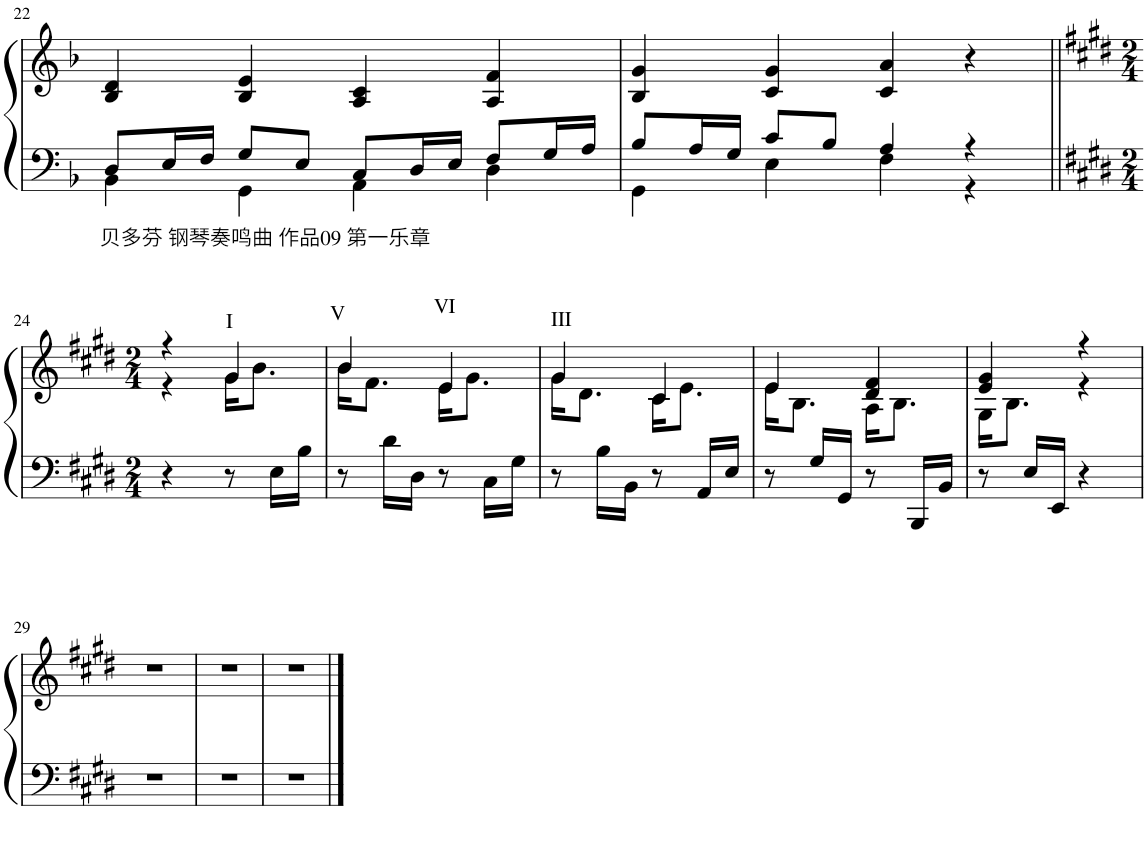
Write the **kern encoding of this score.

**kern	**kern
*part1	*part1
*staff2	*staff1
*I"钢琴	*
!!LO:PB:g=z
*clefF4	*clefG2
*k[b-]	*k[b-]
*M4/4	*M4/4
=22	=22
*^	*
8D/L	4BB-\	4B-/ 4d/
16E/L	.	.
16F/JJ	.	.
8G/L	4GG\	4B-/ 4e/
8E/J	.	.
8C/L	4AA\	4A/ 4c/
16D/L	.	.
16E/JJ	.	.
8F/L	4D\	4A/ 4f/
16G/L	.	.
16A/JJ	.	.
=23	=23	=23
8B-/L	4GG\	4B-/ 4g/
16A/L	.	.
16G/JJ	.	.
8c/L	4E\	4c/ 4g/
8B-/J	.	.
4A/	4F\	4c/ 4a/
4r	4r	4r
*v	*v	*
!!LO:LB:g=z
=24||	=24||
*k[f#c#g#d#]	*k[f#c#g#d#]
*M2/4	*M2/4
*^	*^
!	!	!LO:TX:a:t=贝多芬 钢琴奏鸣曲 作品09 第一乐章	!
*v	*v	*	*
4r	4r	4r
!	!LO:TX:a:t=I	!
8r	4g#/	16g#\KL
.	.	8.b\J
16E\LL	.	.
16B\JJ	.	.
=25	=25	=25
!	!LO:TX:a:t=V	!
8r	4b/	16b\KL
.	.	8.f#\J
16d#\LL	.	.
16D#\JJ	.	.
!	!LO:TX:a:t=VI	!
8r	4e/	16e\KL
.	.	8.g#\J
16C#\LL	.	.
16G#\JJ	.	.
=26	=26	=26
!	!LO:TX:a:t=III	!
8r	4g#/	16g#\KL
.	.	8.d#\J
16B\LL	.	.
16BB\JJ	.	.
8r	4c#/	16c#\KL
.	.	8.e\J
16AA/LL	.	.
16E/JJ	.	.
=27	=27	=27
8r	4e/	16e\KL
.	.	8.B\J
16G#/LL	.	.
16GG#/JJ	.	.
8r	4d#/ 4f#/	16A\KL
.	.	8.B\J
16BBB/LL	.	.
16BB/JJ	.	.
=28	=28	=28
8r	4e/ 4g#/	16G#\KL
.	.	8.B\J
16E/LL	.	.
16EE/JJ	.	.
4r	4r	4r
*	*v	*v
!!LO:LB:g=z
=29	=29
2r	2r
=30	=30
2r	2r
=31	=31
2r	2r
==	==
*-	*-
